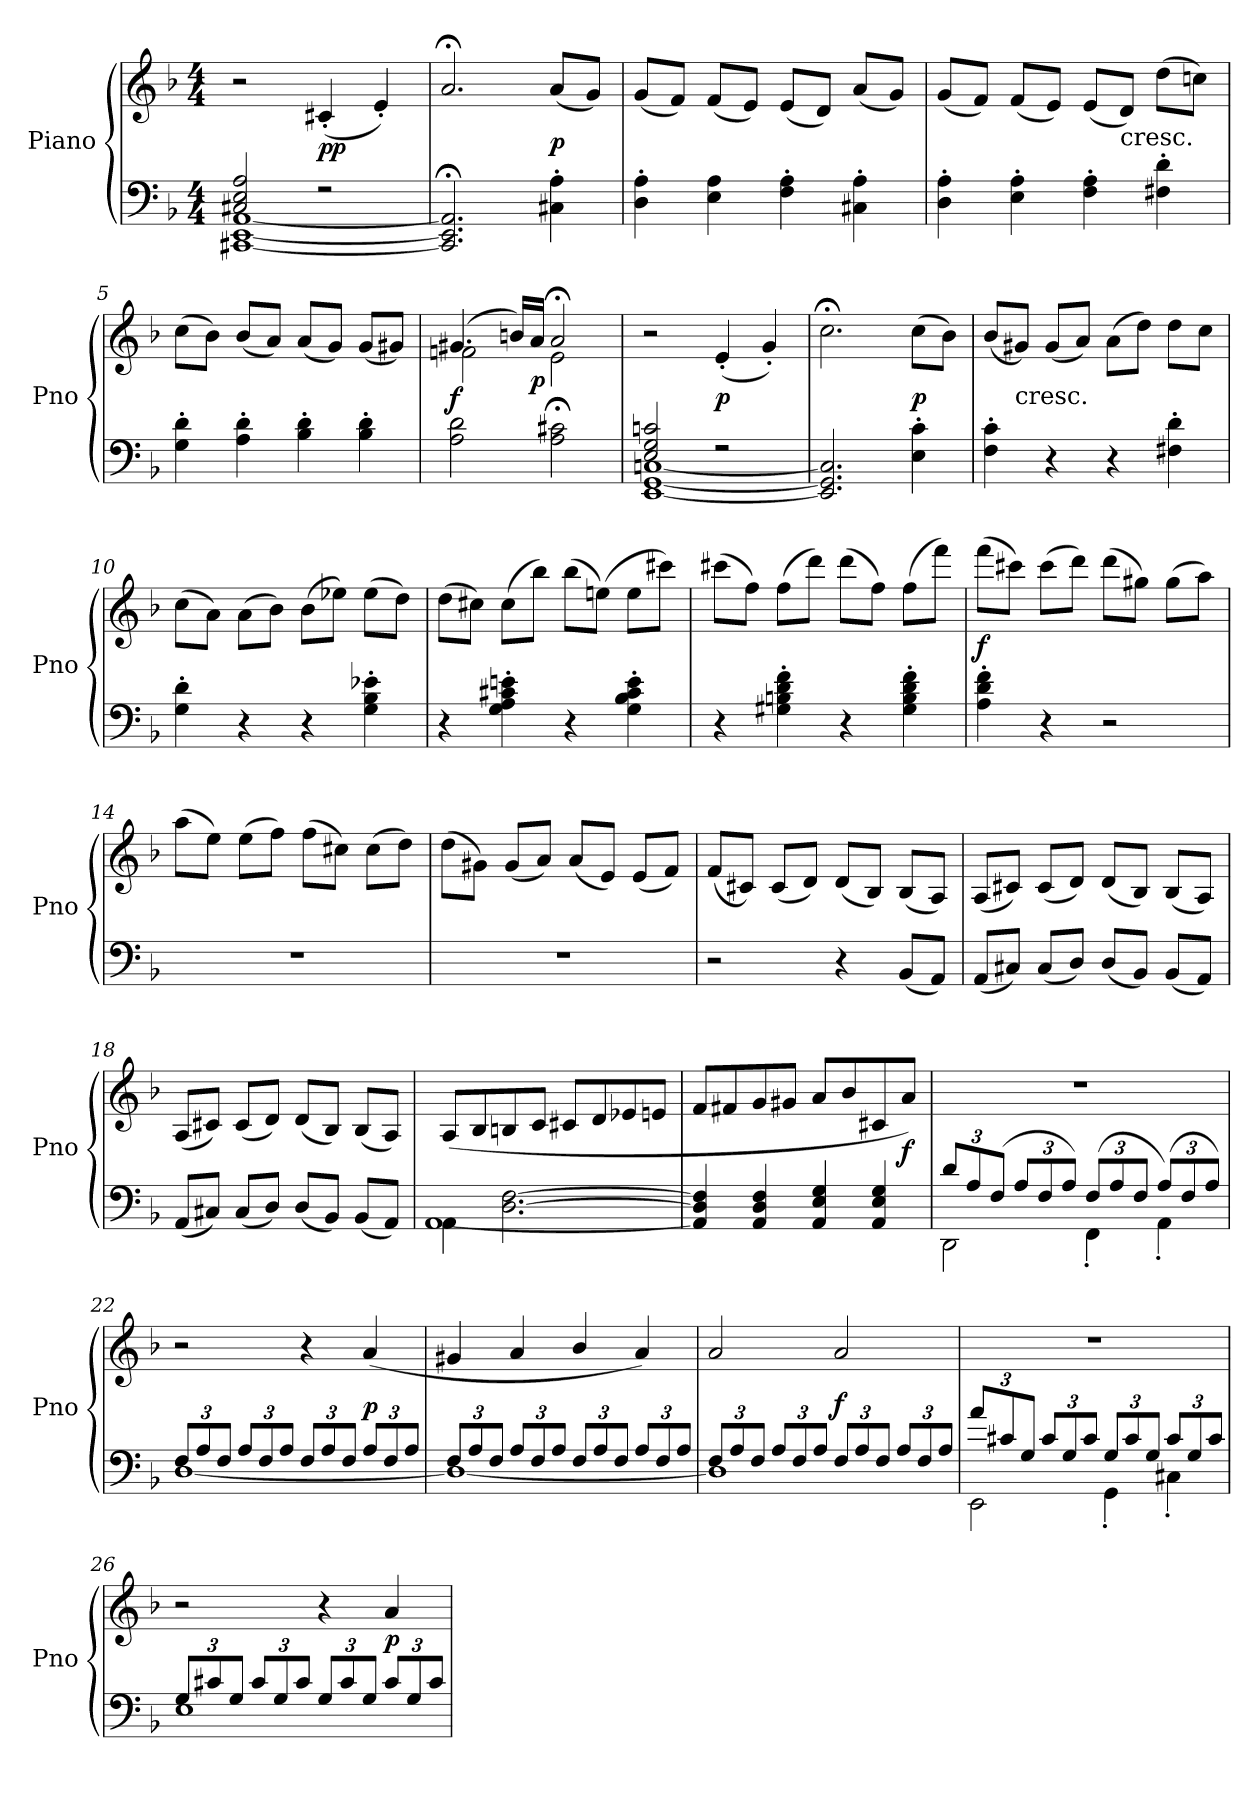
**kern	**kern	**dynam
*part1	*part1	*part1
*staff2	*staff1	*staff1/2
*I"Piano	*	*
*I'Pno	*	*
*clefF4	*clefG2	*
*k[b-]	*k[b-]	*
*d:	*d:	*
*M4/4	*M4/4	*
*MM40	*MM40	*
=1	=1	=1
*^	*	*
2C#X/ 2E/ 2A/	[1CC#X [1EE [1AA	2r	.
2r	.	(4c#X'/	pp
.	.	4e'/)	.
*v	*v	*	*
=2	=2	=2
2.CC#];</ 2.EE];</ 2.AA];</	2.a;</	.
*	*MM168	*
4C#X'\ 4A'\	(8a/L	p
.	8g/J)	.
=3	=3	=3
4D'\ 4A'\	(8g/L	.
.	8f/J)	.
4E\ 4A\	(8f/L	.
.	8e/J)	.
4F'\ 4A'\	(8e/L	.
.	8d/J)	.
4C#X'\ 4A'\	(8a/L	.
.	8g/J)	.
=4	=4	=4
4D'\ 4A'\	(8g/L	.
.	8f/J)	.
4E'\ 4A'\	(8f/L	.
.	8e/J)	.
4F'\ 4A'\	(8e/L	.
!	!LO:TX:c:t=cresc.	!
.	8d/J)	.
4F#X'\ 4d'\	(8dd\L	.
.	8ccn\J)	.
=5	=5	=5
4G'\ 4d'\	(8cc\L	.
.	8b-\J)	.
4A'\ 4d'\	(8b-/L	.
.	8a/J)	.
4B-'\ 4d'\	(8a/L	.
.	8g/J)	.
4B-'\ 4d'\	(8g/L	.
.	8g#X/J)	.
=6	=6	=6
*	*MM60	*
*	*^	*
2A\ 2d\	(4.g#X/	2fn\	f
.	16bn/LL)	.	.
.	16a/JJ	.	p
2A;<\ 2c#X;<\	2a;</	2e\	.
*	*v	*v	*
=7	=7	=7
*	*MM40	*
*^	*	*
2E/ 2G/ 2cn/	[1EE [1GG [1Cn	2r	.
2r	.	(4e'/	p
.	.	4g'/)	.
*v	*v	*	*
=8	=8	=8
2.EE]/ 2.GG]/ 2.C]/	2.cc;<\	.
*	*MM168	*
4E'\ 4c'\	(8cc\L	p
.	8b-\J)	.
=9	=9	=9
4F'\ 4c'\	(8b-/L	.
!	!LO:TX:c:t=cresc.	!
.	8g#X/J)	.
4r	(8g#/L	.
.	8a/J)	.
4r	(8a\L	.
.	8dd\J)	.
4F#X'\ 4d'\	8dd\L	.
.	8cc\J	.
=10	=10	=10
4G'\ 4d'\	(8cc\L	.
.	8a\J)	.
4r	(8a\L	.
.	8b-\J)	.
4r	(8b-\L	.
.	8ee-X\J)	.
4G'\ 4B-'\ 4e-X'\	(8ee-\L	.
.	8dd\J)	.
=11	=11	=11
4r	(8dd\L	.
.	8cc#X\J)	.
4G'\ 4A'\ 4c#X'\ 4en'\	(8cc#\L	.
.	8bb-\J)	.
4r	(8bb-\L	.
.	(8een\J)	.
4G'\ 4B-'\ 4c#'\ 4e'\	8ee\L	.
.	8ccc#X\J)	.
=12	=12	=12
4r	(8ccc#X\L	.
.	8ff\J)	.
4G#X'\ 4Bn'\ 4d'\ 4f'\	(8ff\L	.
.	8ddd\J)	.
4r	(8ddd\L	.
.	8ff\J)	.
4G#'\ 4B'\ 4d'\ 4f'\	(8ff\L	.
.	8fff\J)	.
=13	=13	=13
4A'\ 4d'\ 4f'\	(8fff\L	f
.	8ccc#X\J)	.
4r	(8ccc#\L	.
.	8ddd\J)	.
2r	(8ddd\L	.
.	8gg#X\J)	.
.	(8gg#\L	.
.	8aa\J)	.
=14	=14	=14
1r	(8aa\L	.
.	8ee\J)	.
.	(8ee\L	.
.	8ff\J)	.
.	(8ff\L	.
.	8cc#X\J)	.
.	(8cc#\L	.
.	8dd\J)	.
=15	=15	=15
1r	(8dd\L	.
.	8g#X\J)	.
.	(8g#/L	.
.	8a/J)	.
.	(8a/L	.
.	8e/J)	.
.	(8e/L	.
.	8f/J)	.
=16	=16	=16
2r	(8f/L	.
.	8c#X/J)	.
.	(8c#/L	.
.	8d/J)	.
4r	(8d/L	.
.	8B-/J)	.
(8BB-/L	(8B-/L	.
8AA/J)	8A/J)	.
=17	=17	=17
(8AA/L	(8A/L	.
8C#X/J)	8c#X/J)	.
(8C#/L	(8c#/L	.
8D/J)	8d/J)	.
(8D/L	(8d/L	.
8BB-/J)	8B-/J)	.
(8BB-/L	(8B-/L	.
8AA/J)	8A/J)	.
=18	=18	=18
(8AA/L	(8A/L	.
8C#X/J)	8c#X/J)	.
(8C#/L	(8c#/L	.
8D/J)	8d/J)	.
(8D/L	(8d/L	.
8BB-/J)	8B-/J)	.
(8BB-/L	(8B-/L	.
8AA/J)	8A/J)	.
=19	=19	=19
*^	*	*
4AA\	[1AA	(8A/L	.
.	.	8B-/	.
[2.D\ [2.F\	.	8Bn/	.
.	.	8c/J	.
.	.	8c#X/L	.
.	.	8d/	.
.	.	8e-X/	.
.	.	8en/J	.
*v	*v	*	*
=20	=20	=20
4AA]/ 4D]/ 4F]/	8f/L	.
.	8f#X/	.
4AA/ 4D/ 4F/	8g/	.
.	8g#X/J	.
4AA/ 4E/ 4G/	8a/L	.
.	8b-/	.
4AA/ 4E/ 4G/	8c#X/	.
.	8a/J)	f
=21	=21	=21
*^	*	*
12d/L	2DD\	1r	.
12A/	.	.	.
(12F/J	.	.	.
12A/L	.	.	.
12F/	.	.	.
12A/J)	.	.	.
(12F/L	4FF'\	.	.
12A/	.	.	.
12F/J	.	.	.
(12A/L)	4AA'\	.	.
12F/	.	.	.
12A/J)	.	.	.
=22	=22	=22	=22
12F/L	[1D	2r	.
12A/	.	.	.
12F/J	.	.	.
12A/L	.	.	.
12F/	.	.	.
12A/J	.	.	.
12F/L	.	4r	.
12A/	.	.	.
12F/J	.	.	.
12A/L	.	(4a/	p
12F/	.	.	.
12A/J	.	.	.
=23	=23	=23	=23
12F/L	1D_	4g#X/	.
12A/	.	.	.
12F/J	.	.	.
12A/L	.	4a/	.
12F/	.	.	.
12A/J	.	.	.
12F/L	.	4b-/	.
12A/	.	.	.
12F/J	.	.	.
12A/L	.	4a/)	.
12F/	.	.	.
12A/J	.	.	.
=24	=24	=24	=24
12F/L	1D]	2a/	.
12A/	.	.	.
12F/J	.	.	.
12A/L	.	.	.
12F/	.	.	.
12A/J	.	.	.
12F/L	.	2a/	f
12A/	.	.	.
12F/J	.	.	.
12A/L	.	.	.
12F/	.	.	.
12A/J	.	.	.
=25	=25	=25	=25
12a/L	2EE\	1r	.
12c#X/	.	.	.
12G/J	.	.	.
12c#/L	.	.	.
12G/	.	.	.
12c#/J	.	.	.
12G/L	4GG'\	.	.
12c#/	.	.	.
12G/J	.	.	.
12c#/L	4C#X'\	.	.
12G/	.	.	.
12c#/J	.	.	.
=26	=26	=26	=26
12G/L	1E	2r	.
12c#X/	.	.	.
12G/J	.	.	.
12c#/L	.	.	.
12G/	.	.	.
12c#/J	.	.	.
12G/L	.	4r	.
12c#/	.	.	.
12G/J	.	.	.
12c#/L	.	4a/	p
12G/	.	.	.
12c#/J	.	.	.
*v	*v	*	*
=	=	=
*-	*-	*-
